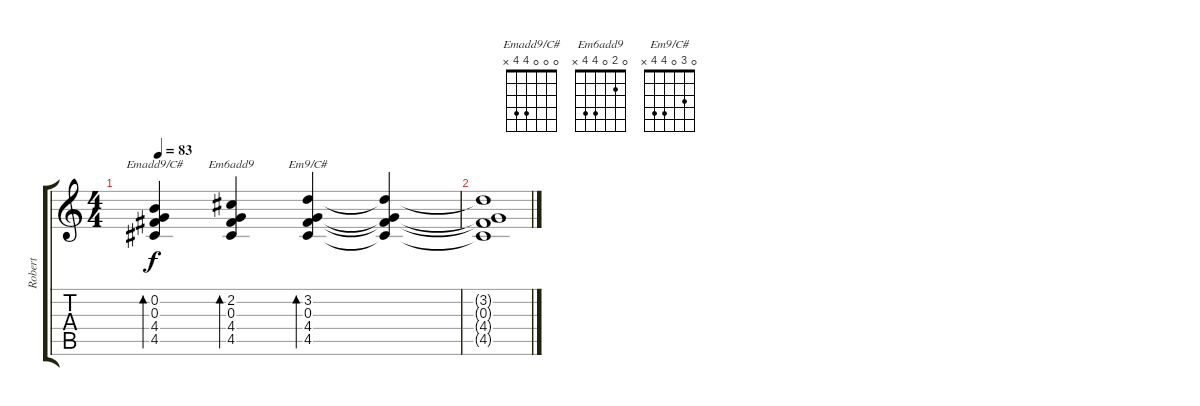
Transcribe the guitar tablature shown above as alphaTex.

\track ("Robert" "Robert") {instrument electricguitarclean}
\staff {score tabs}
\tuning (E4 B3 G3 D3 A2 E2) {hide}
\chord ("Emadd9/C#" 0 0 0 4 4 x)
\chord ("Em6add9" 0 2 0 4 4 x)
\chord ("Em9/C#" 0 3 0 4 4 x)
\ts (4 4)
\tempo 83
\clef g2
\ks c
(0.2 0.3 4.4 4.5).4{bd 240 ch "Emadd9/C#" dy f} (2.2 0.3 4.4 4.5).4{bd 240 ch "Em6add9"} (3.2 0.3 4.4 4.5).4{bd 240 ch "Em9/C#"} (3.2{t} 0.3{t} 4.4{t} 4.5{t}).4 |
(3.2{t} 0.3{t} 4.4{t} 4.5{t}).1
